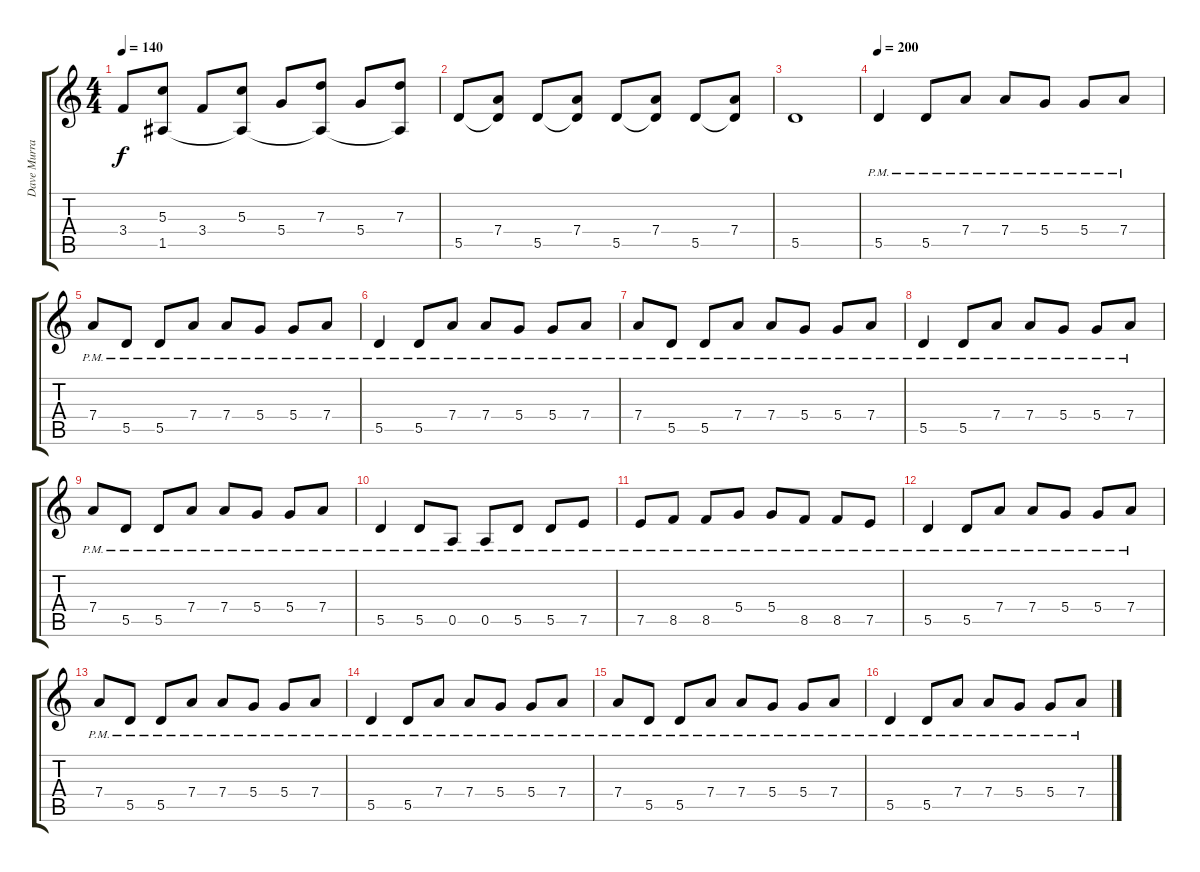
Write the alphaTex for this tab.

\track ("Dave Murray" "Dave Murra") {instrument distortionguitar}
\staff {score tabs}
\tuning (E4 B3 G3 D3 A2 E2) {hide}
\ts (4 4)
\tempo 140
\clef g2
\ks c
3.4.8{dy f} (5.3 1.5{t}).8 3.4.8 (5.3 1.5{t}).8 5.4.8 (7.3 1.5{t}).8 5.4.8 (7.3 1.5{t}).8 |
5.5.8 (7.4 5.5{t}).8 5.5.8 (7.4 5.5{t}).8 5.5.8 (7.4 5.5{t}).8 5.5.8 (7.4 5.5{t}).8 |
5.5.1 |
\tempo 200
5.5{pm}.4{volume 14 instrument distortionguitar} 5.5{pm}.8 7.4{pm}.8 7.4{pm}.8 5.4{pm}.8 5.4{pm}.8 7.4{pm}.8 |
7.4{pm}.8 5.5{pm}.8 5.5{pm}.8 7.4{pm}.8 7.4{pm}.8 5.4{pm}.8 5.4{pm}.8 7.4{pm}.8 |
5.5{pm}.4 5.5{pm}.8 7.4{pm}.8 7.4{pm}.8 5.4{pm}.8 5.4{pm}.8 7.4{pm}.8 |
7.4{pm}.8 5.5{pm}.8 5.5{pm}.8 7.4{pm}.8 7.4{pm}.8 5.4{pm}.8 5.4{pm}.8 7.4{pm}.8 |
5.5{pm}.4 5.5{pm}.8 7.4{pm}.8 7.4{pm}.8 5.4{pm}.8 5.4{pm}.8 7.4{pm}.8 |
7.4{pm}.8 5.5{pm}.8 5.5{pm}.8 7.4{pm}.8 7.4{pm}.8 5.4{pm}.8 5.4{pm}.8 7.4{pm}.8 |
5.5{pm}.4 5.5{pm}.8 0.5{pm}.8 0.5{pm}.8 5.5{pm}.8 5.5{pm}.8 7.5{pm}.8 |
7.5{pm}.8 8.5{pm}.8 8.5{pm}.8 5.4{pm}.8 5.4{pm}.8 8.5{pm}.8 8.5{pm}.8 7.5{pm}.8 |
5.5{pm}.4{volume 14 instrument distortionguitar} 5.5{pm}.8 7.4{pm}.8 7.4{pm}.8 5.4{pm}.8 5.4{pm}.8 7.4{pm}.8 |
7.4{pm}.8 5.5{pm}.8 5.5{pm}.8 7.4{pm}.8 7.4{pm}.8 5.4{pm}.8 5.4{pm}.8 7.4{pm}.8 |
5.5{pm}.4 5.5{pm}.8 7.4{pm}.8 7.4{pm}.8 5.4{pm}.8 5.4{pm}.8 7.4{pm}.8 |
7.4{pm}.8 5.5{pm}.8 5.5{pm}.8 7.4{pm}.8 7.4{pm}.8 5.4{pm}.8 5.4{pm}.8 7.4{pm}.8 |
5.5{pm}.4 5.5{pm}.8 7.4{pm}.8 7.4{pm}.8 5.4{pm}.8 5.4{pm}.8 7.4{pm}.8
